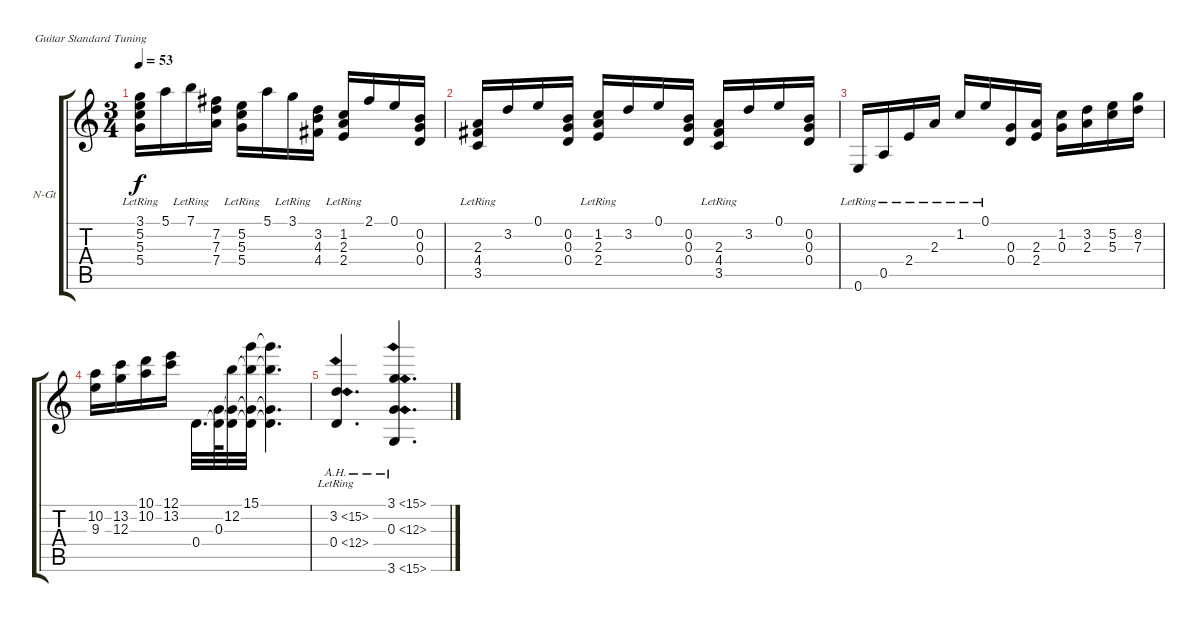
\bracketExtendMode groupsimilarinstruments
\firstSystemTrackNameOrientation horizontal
\otherSystemsTrackNameOrientation horizontal
\track ("Track 1" "N-Gt") {instrument acousticguitarnylon}
\staff {score tabs}
\tuning (E4 B3 G3 D3 A2 E2)
\ts (3 4)
\tempo 53
\clef g2
\ks c
(3.1 5.2{lr} 5.3{lr} 5.4{lr}).16{dy f} 5.1.16 7.1{lr}.16 (7.2 7.3 7.4).16 (5.2{lr} 5.3{lr} 5.4{lr}).16 5.1.16 3.1{lr}.16 (3.2 4.3 4.4).16 (1.2{lr} 2.3{lr} 2.4{lr}).16 2.1.16 0.1.16 (0.2 0.3 0.4).16 |
(2.3{lr} 4.4{lr} 3.5{lr}).16 3.2.16 0.1.16 (0.2 0.3 0.4).16 (1.2 2.3{lr} 2.4{lr}).16 3.2.16 0.1.16 (0.2 0.3 0.4).16 (2.3 4.4{lr} 3.5{lr}).16 3.2.16 0.1.16 (0.2 0.3 0.4).16 |
0.6{lr}.16 0.5{lr}.16 2.4{lr}.16 2.3{lr}.16 1.2{lr}.16 0.1{lr}.16 (0.3 0.4).16 (2.3 2.4).16 (1.2 0.3).16 (3.2 2.3).16 (5.2 5.3).16 (8.2 7.3).16 |
(10.2 9.3).16 (13.2 12.3).16 (10.1 10.2).16 (12.1 13.2).16 0.4.32{d} (0.3 0.4{t}).64 (12.2 0.3{t} 0.4{t}).32 (15.1 12.2{t} 0.3{t} 0.4{t}).32 (15.1{t} 12.2{t} 0.3{t} 0.4{t}).4{d} |
(3.2{ah 12 lr} 0.4{ah 12 lr}).4{d} (3.1{ah 12} 0.3{ah 12} 3.6{ah 12}).4{d}
